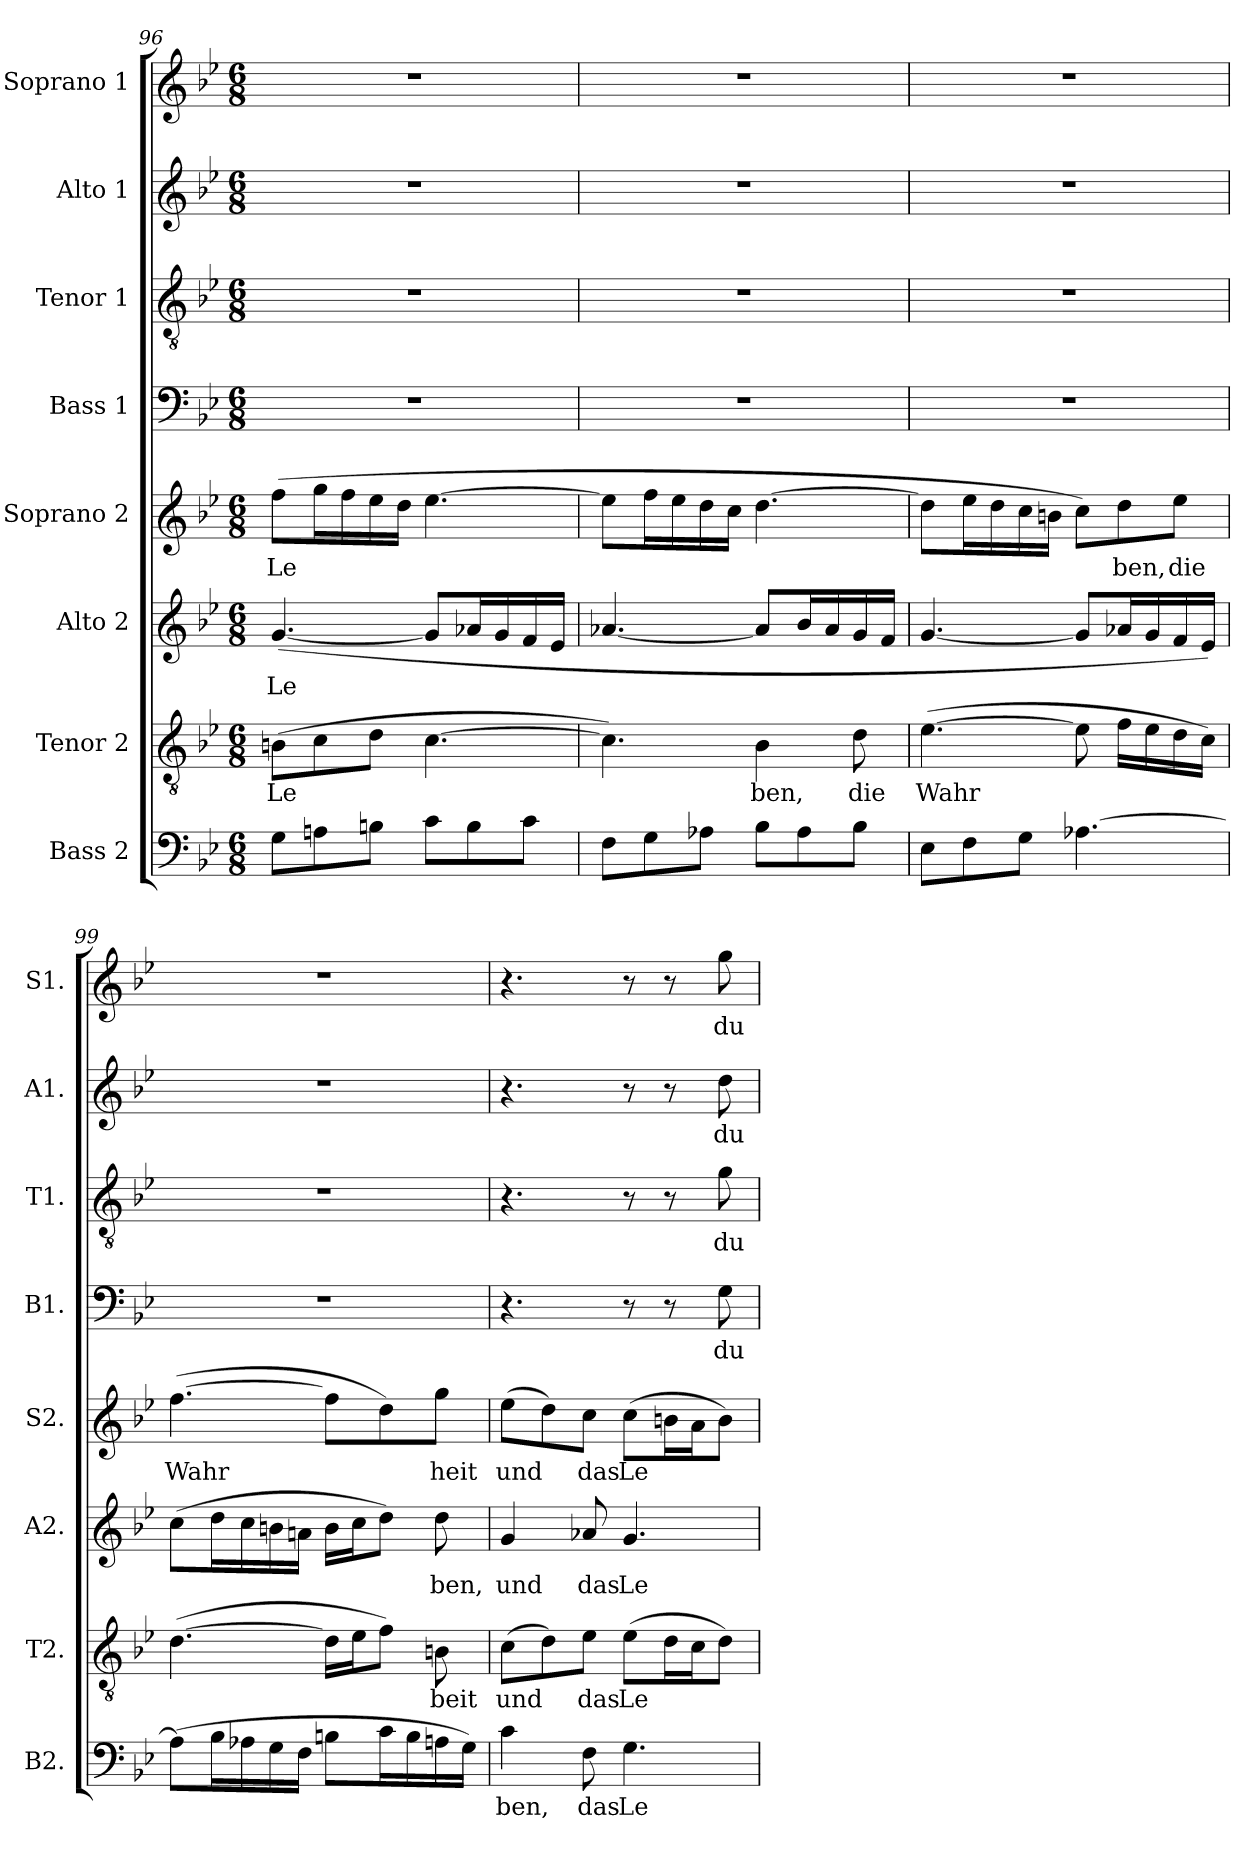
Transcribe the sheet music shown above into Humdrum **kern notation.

**kern	**text	**kern	**text	**kern	**text	**kern	**text	**kern	**text	**kern	**text	**kern	**text	**kern	**text
*part8	*part8	*part7	*part7	*part6	*part6	*part5	*part5	*part4	*part4	*part3	*part3	*part2	*part2	*part1	*part1
*staff8	*staff8	*staff7	*staff7	*staff6	*staff6	*staff5	*staff5	*staff4	*staff4	*staff3	*staff3	*staff2	*staff2	*staff1	*staff1
*I"Bass 2	*	*I"Tenor 2	*	*I"Alto 2	*	*I"Soprano 2	*	*I"Bass 1	*	*I"Tenor 1	*	*I"Alto 1	*	*I"Soprano 1	*
*I'B2.	*	*I'T2.	*	*I'A2.	*	*I'S2.	*	*I'B1.	*	*I'T1.	*	*I'A1.	*	*I'S1.	*
*clefF4	*	*clefGv2	*	*clefG2	*	*clefG2	*	*clefF4	*	*clefGv2	*	*clefG2	*	*clefG2	*
*k[b-e-]	*	*k[b-e-]	*	*k[b-e-]	*	*k[b-e-]	*	*k[b-e-]	*	*k[b-e-]	*	*k[b-e-]	*	*k[b-e-]	*
*B-:	*	*B-:	*	*B-:	*	*B-:	*	*B-:	*	*B-:	*	*B-:	*	*B-:	*
*M6/8	*	*M6/8	*	*M6/8	*	*M6/8	*	*M6/8	*	*M6/8	*	*M6/8	*	*M6/8	*
=96	=96	=96	=96	=96	=96	=96	=96	=96	=96	=96	=96	=96	=96	=96	=96
8G\L	.	(8Bn\L	Le	([4.g/	Le	(8ff\L	Le	2.r	.	2.r	.	2.r	.	2.r	.
8Ani\	.	8c\	.	.	.	16gg\L	.	.	.	.	.	.	.	.	.
.	.	.	.	.	.	16ff\	.	.	.	.	.	.	.	.	.
8Bn\J	.	8d\J	.	.	.	16ee-\	.	.	.	.	.	.	.	.	.
.	.	.	.	.	.	16dd\JJ	.	.	.	.	.	.	.	.	.
8c\L	.	[4.c\	.	8g/L]	.	[4.ee-\	.	.	.	.	.	.	.	.	.
8B\	.	.	.	16a-X/L	.	.	.	.	.	.	.	.	.	.	.
.	.	.	.	16g/	.	.	.	.	.	.	.	.	.	.	.
8c\J	.	.	.	16f/	.	.	.	.	.	.	.	.	.	.	.
.	.	.	.	16e-/JJ	.	.	.	.	.	.	.	.	.	.	.
!!LO:PB:g=z
=97	=97	=97	=97	=97	=97	=97	=97	=97	=97	=97	=97	=97	=97	=97	=97
8F\L	.	4.c\])	.	[4.a-X/	.	8ee-\L]	.	2.r	.	2.r	.	2.r	.	2.r	.
8G\	.	.	.	.	.	16ff\L	.	.	.	.	.	.	.	.	.
.	.	.	.	.	.	16ee-\	.	.	.	.	.	.	.	.	.
8A-X\J	.	.	.	.	.	16dd\	.	.	.	.	.	.	.	.	.
.	.	.	.	.	.	16cc\JJ	.	.	.	.	.	.	.	.	.
8B-i\L	.	4B-\	ben,	8a-/L]	.	[4.dd\	.	.	.	.	.	.	.	.	.
8A-\	.	.	.	16b-/L	.	.	.	.	.	.	.	.	.	.	.
.	.	.	.	16a-/	.	.	.	.	.	.	.	.	.	.	.
8B-\J	.	8d\	die	16g/	.	.	.	.	.	.	.	.	.	.	.
.	.	.	.	16f/JJ	.	.	.	.	.	.	.	.	.	.	.
=98	=98	=98	=98	=98	=98	=98	=98	=98	=98	=98	=98	=98	=98	=98	=98
8E-\L	.	([4.e-\	Wahr	[4.g/	.	8dd\L]	.	2.r	.	2.r	.	2.r	.	2.r	.
8F\	.	.	.	.	.	16ee-\L	.	.	.	.	.	.	.	.	.
.	.	.	.	.	.	16dd\	.	.	.	.	.	.	.	.	.
8G\J	.	.	.	.	.	16cc\	.	.	.	.	.	.	.	.	.
.	.	.	.	.	.	16bn\JJ	.	.	.	.	.	.	.	.	.
[4.A-X\	.	8e-\]	.	8g/L]	.	8cc\L)	.	.	.	.	.	.	.	.	.
.	.	16f\LL	.	16a-X/L	.	8dd\	ben,	.	.	.	.	.	.	.	.
.	.	16e-\	.	16g/	.	.	.	.	.	.	.	.	.	.	.
.	.	16d\	.	16f/	.	8ee-\J	die	.	.	.	.	.	.	.	.
.	.	16c\JJ)	.	16e-/JJ)	.	.	.	.	.	.	.	.	.	.	.
!!LO:PB:g=z
=99	=99	=99	=99	=99	=99	=99	=99	=99	=99	=99	=99	=99	=99	=99	=99
(8A-\L]	.	([4.d\	.	(8cc\L	.	([4.ff\	Wahr	2.r	.	2.r	.	2.r	.	2.r	.
16B-i\L	.	.	.	16dd\L	.	.	.	.	.	.	.	.	.	.	.
16A-X\	.	.	.	16cc\	.	.	.	.	.	.	.	.	.	.	.
16G\	.	.	.	16bn\	.	.	.	.	.	.	.	.	.	.	.
16F\JJ	.	.	.	16ani\JJ	.	.	.	.	.	.	.	.	.	.	.
8Bn\L	.	16d\LL]	.	16b\LL	.	8ff\L]	.	.	.	.	.	.	.	.	.
.	.	16e-\J	.	16cc\J	.	.	.	.	.	.	.	.	.	.	.
16c\L	.	8f\J)	.	8dd\J)	.	8dd\)	.	.	.	.	.	.	.	.	.
16B\	.	.	.	.	.	.	.	.	.	.	.	.	.	.	.
16An\	.	8Bn\	beit	8dd\	ben,	8gg\J	heit	.	.	.	.	.	.	.	.
16G\JJ)	.	.	.	.	.	.	.	.	.	.	.	.	.	.	.
=100	=100	=100	=100	=100	=100	=100	=100	=100	=100	=100	=100	=100	=100	=100	=100
4c\	ben,	(8c\L	und	4g/	und	(8ee-\L	und	4.r	.	4.r	.	4.r	.	4.r	.
.	.	8d\)	.	.	.	8dd\)	.	.	.	.	.	.	.	.	.
8F\	das	8e-\J	das	8a-X/	das	8cc\J	das	.	.	.	.	.	.	.	.
4.G\	Le-	(8e-\L	Le	4.g/	Le-	(8cc\L	Le	8r	.	8r	.	8r	.	8r	.
.	.	16d\L	.	.	.	16bn\L	.	8r	.	8r	.	8r	.	8r	.
.	.	16c\J	.	.	.	16a\J	.	.	.	.	.	.	.	.	.
.	.	8d\J)	.	.	.	8b\J)	.	8G\	du	8g\	du	8dd\	du	8gg\	du
=	=	=	=	=	=	=	=	=	=	=	=	=	=	=	=
*-	*-	*-	*-	*-	*-	*-	*-	*-	*-	*-	*-	*-	*-	*-	*-
